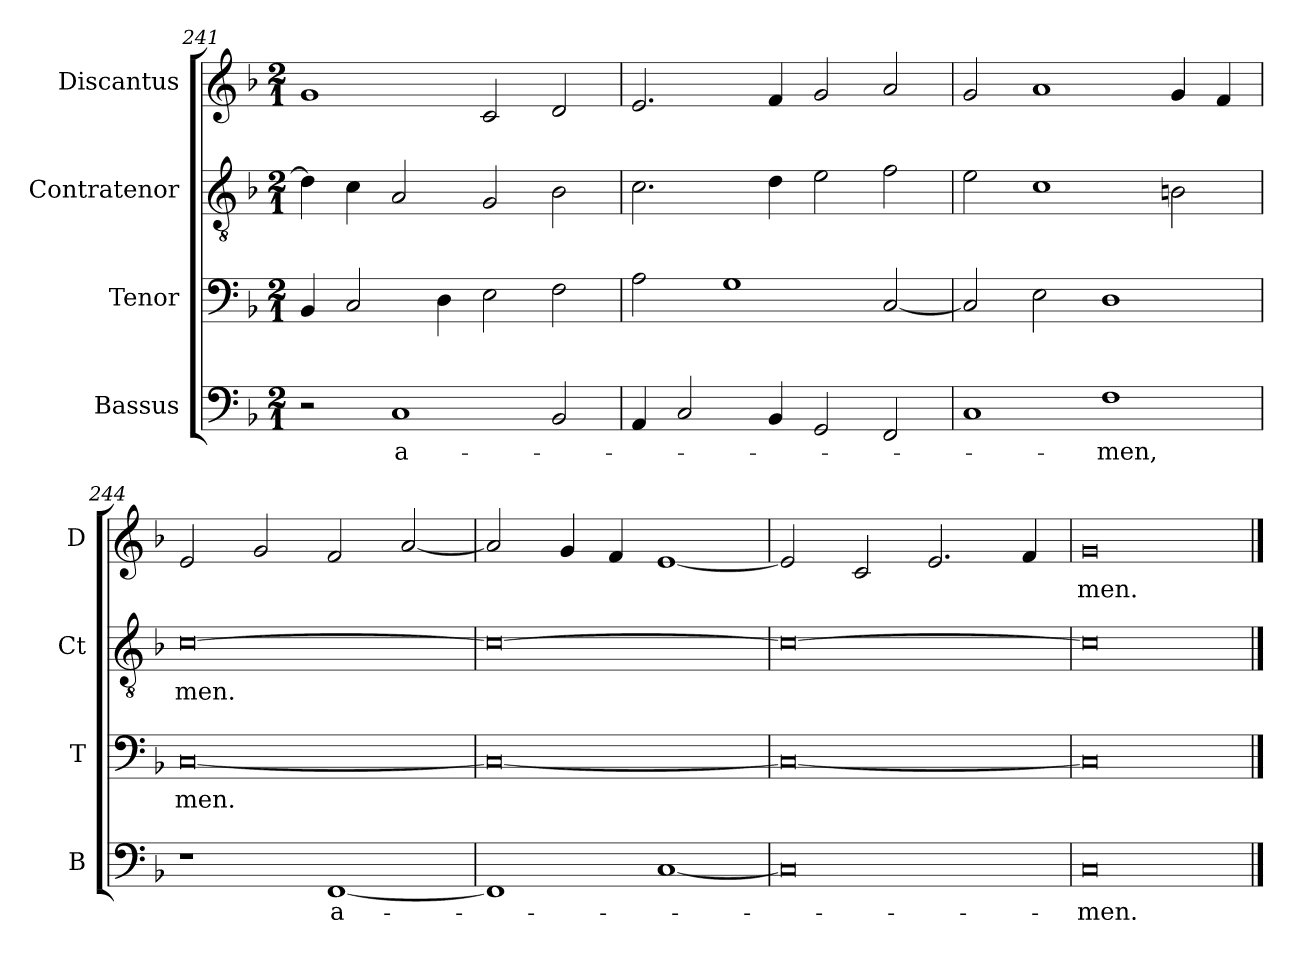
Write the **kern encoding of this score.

**kern	**text	**kern	**text	**kern	**text	**kern	**text
*part4	*part4	*part3	*part3	*part2	*part2	*part1	*part1
*staff4	*staff4	*staff3	*staff3	*staff2	*staff2	*staff1	*staff1
*I"Bassus	*	*I"Tenor	*	*I"Contratenor	*	*I"Discantus	*
*I'B	*	*I'T	*	*I'Ct	*	*I'D	*
*clefF4	*	*clefF4	*	*clefGv2	*	*clefG2	*
*k[b-]	*	*k[b-]	*	*k[b-]	*	*k[b-]	*
*M2/1	*	*M2/1	*	*M2/1	*	*M2/1	*
=241	=241	=241	=241	=241	=241	=241	=241
2r	.	4BB-/	.	4d\]	.	1g	.
.	.	2C/	.	4c\	.	.	.
1C	a-	.	.	2A/	.	.	.
.	.	4D\	.	.	.	.	.
.	.	2E\	.	2G/	.	2c/	.
2BB-/	.	2F\	.	2B-\	.	2d/	.
=242	=242	=242	=242	=242	=242	=242	=242
4AA/	.	2A\	.	2.c\	.	2.e/	.
2C/	.	.	.	.	.	.	.
.	.	1G	.	.	.	.	.
4BB-/	.	.	.	4d\	.	4f/	.
2GG/	.	.	.	2e\	.	2g/	.
2FF/	.	[2C/	.	2f\	.	2a/	.
=243	=243	=243	=243	=243	=243	=243	=243
1C	.	2C/]	.	2e\	.	2g/	.
.	.	2E\	.	1c	.	1a	.
1F	-men,	1D	.	.	.	.	.
.	.	.	.	2Bn\	.	4g/	.
.	.	.	.	.	.	4f/	.
=244	=244	=244	=244	=244	=244	=244	=244
1r	.	[0C	-men.	[0c	-men.	2e/	.
.	.	.	.	.	.	2g/	.
[1FF	a-	.	.	.	.	2f/	.
.	.	.	.	.	.	[2a/	.
=245	=245	=245	=245	=245	=245	=245	=245
1FF]	.	0C_	.	0c_	.	2a/]	.
.	.	.	.	.	.	4g/	.
.	.	.	.	.	.	4f/	.
[1C	.	.	.	.	.	[1e	.
=246	=246	=246	=246	=246	=246	=246	=246
0C]	.	0C_	.	0c_	.	2e/]	.
.	.	.	.	.	.	2c/	.
.	.	.	.	.	.	2.e/	.
.	.	.	.	.	.	4f/	.
=247	=247	=247	=247	=247	=247	=247	=247
0C	-men.	0C]	.	0c]	.	0g	-men.
==	==	==	==	==	==	==	==
*-	*-	*-	*-	*-	*-	*-	*-
